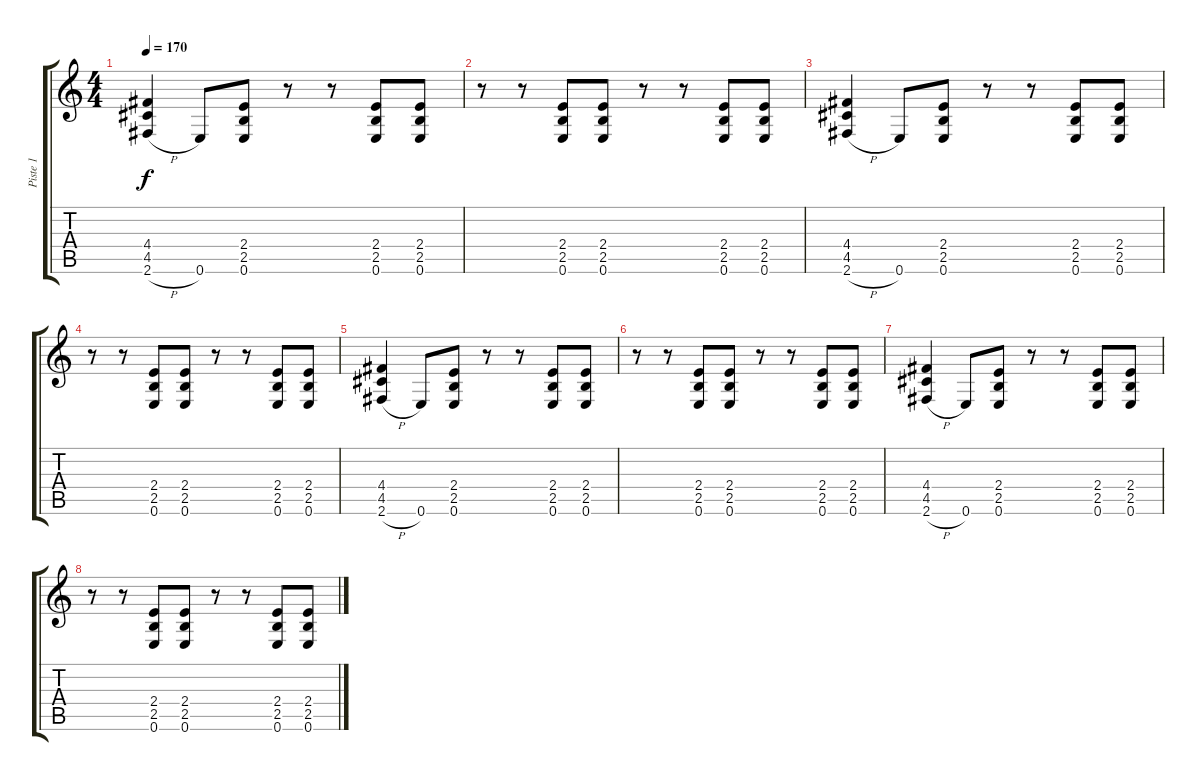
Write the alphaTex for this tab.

\track ("Piste 1" "Piste 1") {instrument distortionguitar}
\staff {score tabs}
\tuning (E4 B3 G3 D3 A2 E2) {hide}
\ts (4 4)
\tempo 170
\clef g2
\ks c
(4.4 4.5 2.6{h}).4{dy f} 0.6.8 (2.4 2.5 0.6).8 r.8 r.8 (2.4 2.5 0.6).8 (2.4 2.5 0.6).8 |
r.8 r.8 (2.4 2.5 0.6).8 (2.4 2.5 0.6).8 r.8 r.8 (2.4 2.5 0.6).8 (2.4 2.5 0.6).8 |
(4.4 4.5 2.6{h}).4 0.6.8 (2.4 2.5 0.6).8 r.8 r.8 (2.4 2.5 0.6).8 (2.4 2.5 0.6).8 |
r.8 r.8 (2.4 2.5 0.6).8 (2.4 2.5 0.6).8 r.8 r.8 (2.4 2.5 0.6).8 (2.4 2.5 0.6).8 |
(4.4 4.5 2.6{h}).4 0.6.8 (2.4 2.5 0.6).8 r.8 r.8 (2.4 2.5 0.6).8 (2.4 2.5 0.6).8 |
r.8 r.8 (2.4 2.5 0.6).8 (2.4 2.5 0.6).8 r.8 r.8 (2.4 2.5 0.6).8 (2.4 2.5 0.6).8 |
(4.4 4.5 2.6{h}).4 0.6.8 (2.4 2.5 0.6).8 r.8 r.8 (2.4 2.5 0.6).8 (2.4 2.5 0.6).8 |
r.8 r.8 (2.4 2.5 0.6).8 (2.4 2.5 0.6).8 r.8 r.8 (2.4 2.5 0.6).8 (2.4 2.5 0.6).8
